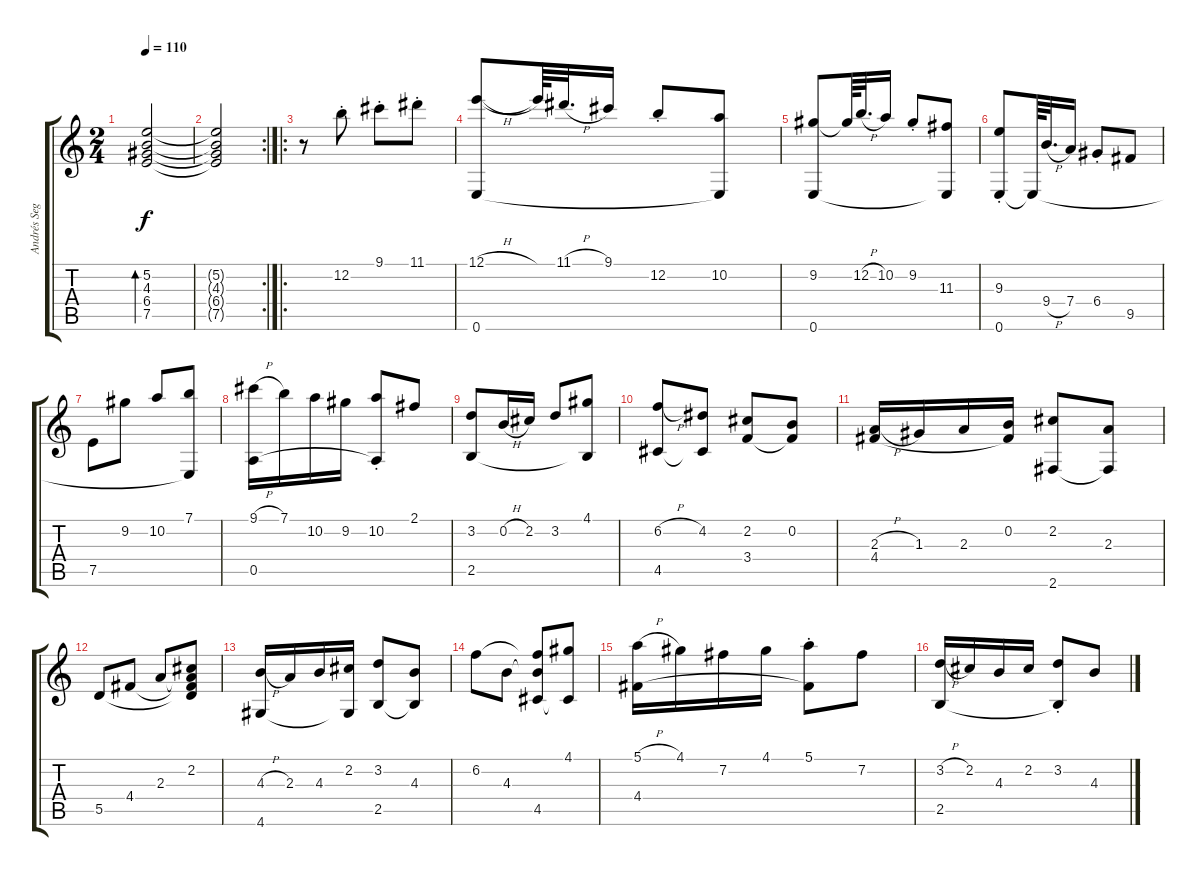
\track ("Andrés Segovia" "Andrés Seg") {instrument acousticguitarnylon}
\staff {score tabs}
\tuning (E4 B3 G3 D3 A2 E2) {hide}
\ts (2 4)
\tempo 110
\clef g2
\ks c
(5.2 4.3 6.4 7.5).2{bd 480 dy f} |
\rc 2
(5.2{t} 4.3{t} 6.4{t} 7.5{t}).2 |
\ro
r.8 12.2{st}.8 9.1{st}.8 11.1{st}.8 |
(12.1{h} 0.6).8 12.1{t}.64 11.1{h}.32{d} 9.1.16 12.2{st}.8 (10.2 0.6{t}).8 |
(9.2 0.6).8 9.2{t}.64 12.2{h}.32{d} 10.2.16 9.2{st}.8 (11.3 0.6{t}).8 |
(9.3{st} 0.6).8 0.6{t}.64 9.4{h}.32{d} 7.4.16 6.4{st}.8 9.5.8 |
7.5.8 9.2.8 10.2.8 (7.1 0.6{t}).8 |
(9.1{h} 0.5).16 7.1.16 10.2.16 9.2.16 (10.2{st} 0.5{t}).8 2.1.8 |
(3.2 2.5).8 0.2{h}.16 2.2.16 3.2.8 (4.1 2.5{t}).8 |
(6.2{h} 4.5).8 (4.2 4.5{t}).8 (2.2 3.4).8 (0.2 3.4{t}).8 |
(2.3{h} 4.4).16 1.3.16 2.3.16 (0.2 4.4{t}).16 (2.2 2.6).8 (2.3 2.6{t}).8 |
5.5.8 4.4.8 2.3.8 (2.2 2.3{t} 4.4{t} 5.5{t}).8 |
(4.3{h} 4.6).16 2.3.16 4.3.16 (2.2 4.6{t}).16 (3.2 2.5).8 (4.3 2.5{t}).8 |
6.2.8 4.3.8 (6.2{t} 4.3{t} 4.5).8 (4.1 4.5{t}).8 |
(5.1{h} 4.4).16 4.1.16 7.2.16 4.1.16 (5.1{st} 4.4{t}).8 7.2.8 |
(3.2{h} 2.5).16 2.2.16 4.3.16 2.2.16 (3.2{st} 2.5{t}).8 4.3.8
